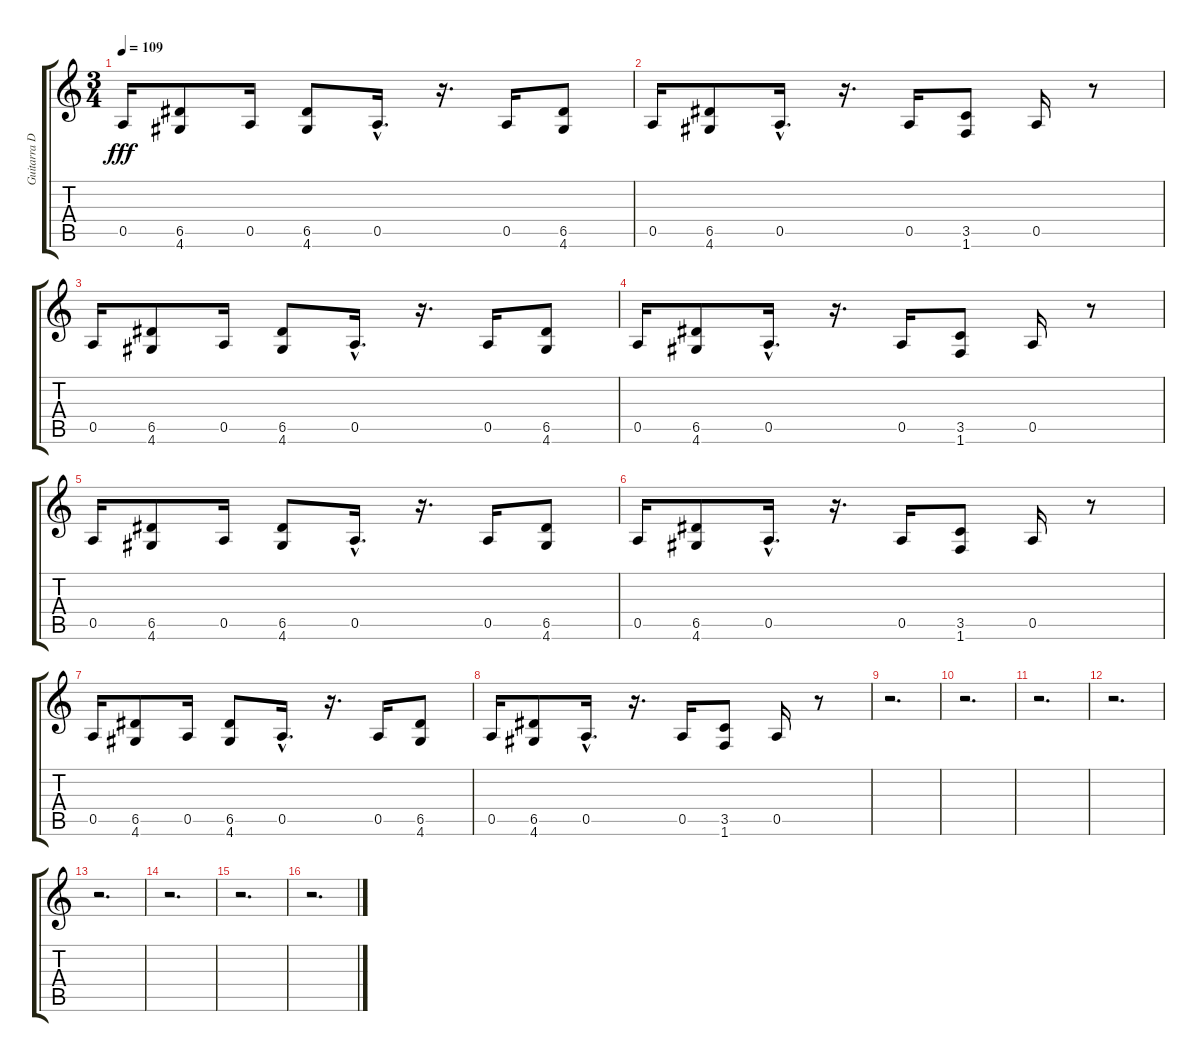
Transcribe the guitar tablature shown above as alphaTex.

\track ("Guitarra Dist. 1" "Guitarra D") {instrument distortionguitar}
\staff {score tabs}
\tuning (E4 B3 G3 D3 A2 E2) {hide}
\ts (3 4)
\tempo 109
\clef g2
\ks c
0.5.16{dy fff} (6.5 4.6).8 0.5.16 (6.5 4.6).8 0.5{hac}.16{d} r.16{d} 0.5.16 (6.5 4.6).8 |
0.5.16 (6.5 4.6).8 0.5{hac}.16{d} r.16{d} 0.5.16 (3.5 1.6).8 0.5.16 r.8 |
0.5.16 (6.5 4.6).8 0.5.16 (6.5 4.6).8 0.5{hac}.16{d} r.16{d} 0.5.16 (6.5 4.6).8 |
0.5.16 (6.5 4.6).8 0.5{hac}.16{d} r.16{d} 0.5.16 (3.5 1.6).8 0.5.16 r.8 |
0.5.16 (6.5 4.6).8 0.5.16 (6.5 4.6).8 0.5{hac}.16{d} r.16{d} 0.5.16 (6.5 4.6).8 |
0.5.16 (6.5 4.6).8 0.5{hac}.16{d} r.16{d} 0.5.16 (3.5 1.6).8 0.5.16 r.8 |
0.5.16 (6.5 4.6).8 0.5.16 (6.5 4.6).8 0.5{hac}.16{d} r.16{d} 0.5.16 (6.5 4.6).8 |
0.5.16 (6.5 4.6).8 0.5{hac}.16{d} r.16{d} 0.5.16 (3.5 1.6).8 0.5.16 r.8 |
r.2{d} |
r.2{d} |
r.2{d} |
r.2{d} |
r.2{d} |
r.2{d} |
r.2{d} |
r.2{d}
